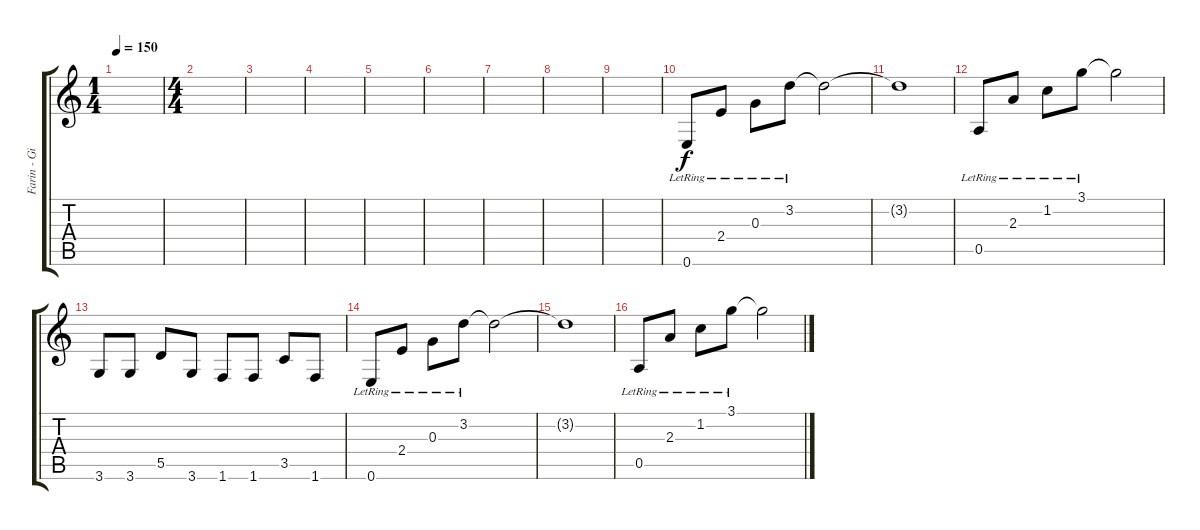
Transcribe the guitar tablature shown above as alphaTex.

\track ("Farin - Gitarre (Clean)" "Farin - Gi") {instrument electricguitarclean}
\staff {score tabs}
\tuning (E4 B3 G3 D3 A2 E2) {hide}
\ts (1 4)
\tempo 150
\clef g2
\ks c
|
\ts (4 4)
|
|
|
|
|
|
|
|
0.6{lr}.8 2.4{lr}.8 0.3{lr}.8 3.2{lr}.8 3.2{t}.2 |
3.2{t}.1 |
0.5{lr}.8 2.3{lr}.8 1.2{lr}.8 3.1{lr}.8 3.1{t}.2 |
3.6.8 3.6.8 5.5.8 3.6.8 1.6.8 1.6.8 3.5.8 1.6.8 |
0.6{lr}.8 2.4{lr}.8 0.3{lr}.8 3.2{lr}.8 3.2{t}.2 |
3.2{t}.1 |
0.5{lr}.8 2.3{lr}.8 1.2{lr}.8 3.1{lr}.8 3.1{t}.2
